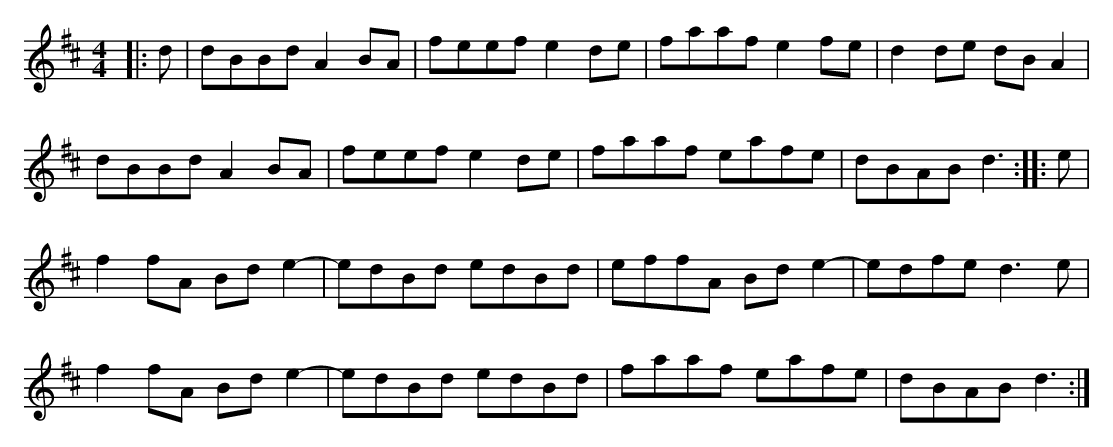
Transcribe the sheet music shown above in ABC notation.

X:1
M:4/4
K:D
|:d|dBBd A2BA|feef e2de|faaf e2fe|d2de dBA2|
dBBd A2BA|feef e2de|faaf eafe|dBAB d3:|:e|
f2fA Bde2-|edBd edBd|effA Bde2-|edfe d3e|
f2fA Bde2-|edBd edBd|faaf eafe|dBAB d3:|
